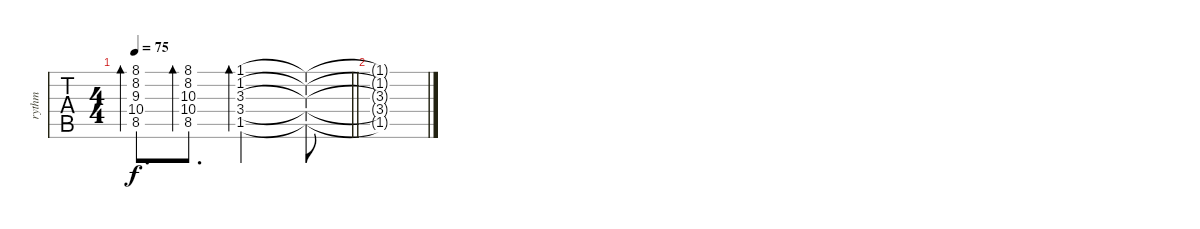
\track ("rythm" "rythm") {instrument acousticguitarsteel}
\staff {tabs}
\tuning (E4 B3 G3 D3 A2 E2) {hide}
\ts (4 4)
\tempo 75
\clef g2
\barLineRight lightlight
\ks c
(8.1 8.2 9.3 10.4 8.5).8{d bd 30 dy f} (8.1 8.2 10.3 10.4 8.5).8{d bd 30} (1.1 1.2 3.3 3.4 1.5).2{bd 30} (1.1{t} 1.2{t} 3.3{t} 3.4{t} 1.5{t}).8 |
(1.1{t} 1.2{t} 3.3{t} 3.4{t} 1.5{t}).1
